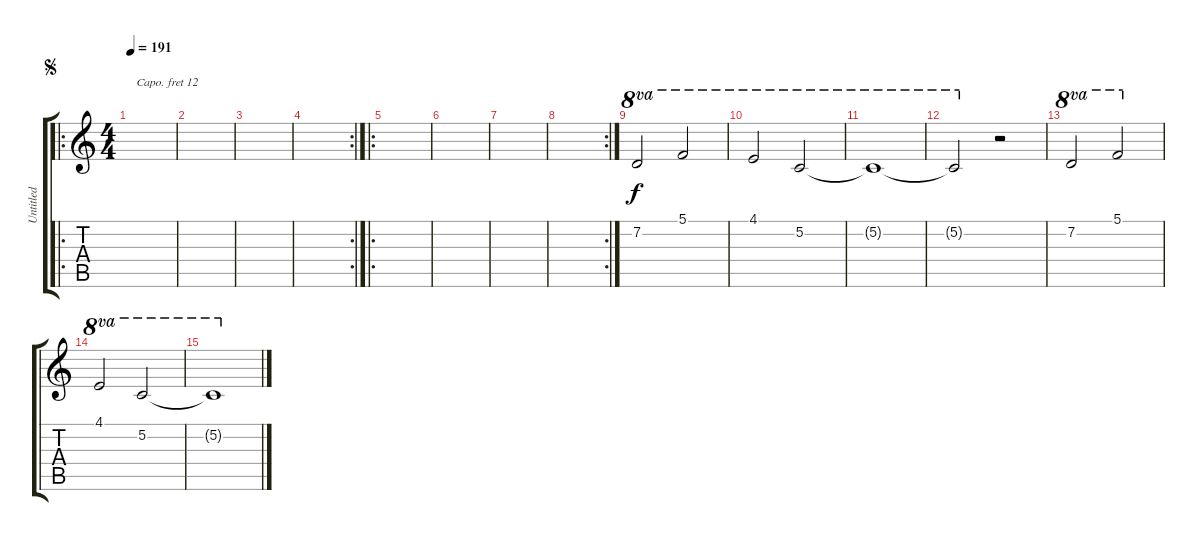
\track ("Untitled" "Untitled") {instrument pad4choir}
\staff {score tabs}
\capo 12
\tuning (C4 G3 Eb3 Bb2 F2 C2) {hide}
\ro
\ts (4 4)
\jump segno
\tempo 191
\clef g2
\ks c
|
|
|
\rc 2
|
\ro
|
|
|
\rc 2
|
7.2.2{ot 8va} 5.1.2{ot 8va} |
4.1.2{ot 8va} 5.2.2{ot 8va} |
5.2{t}.1{ot 8va} |
5.2{t}.2{ot 8va} r.2 |
7.2.2{ot 8va} 5.1.2{ot 8va} |
4.1.2{ot 8va} 5.2.2{ot 8va} |
5.2{t}.1{ot 8va}
